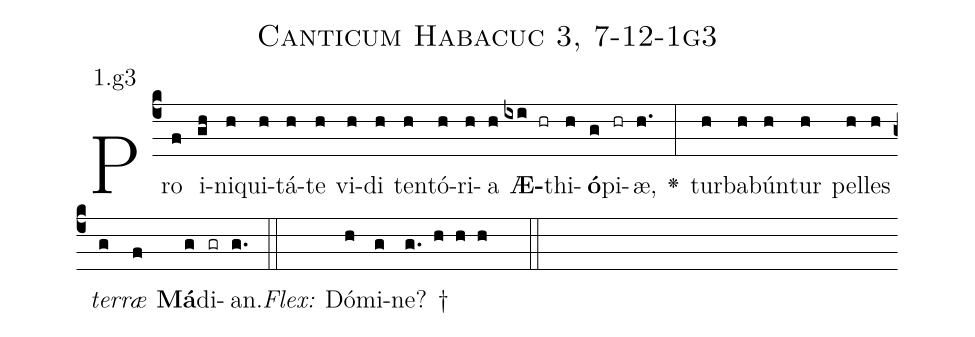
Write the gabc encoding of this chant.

name: Canticum Habacuc 3, 7-12-1g3;
annotation: 1.g3;
%%
(c4)Pro(f) i(gh)ni(h)qui(h)tá(h)te(h) vi(h)di(h) ten(h)tó(h)ri(h)a(h) <b>Æ</b>(ixi hr)thi(h)<b>ó</b>(g)pi(hr)æ,(h.) <v>\greheightstar</v>(:) tur(h)ba(h)bún(h)tur(h) pel(h)les(h) <i>ter</i>(g)<i>ræ</i>(f) <b>Má</b>(g)di(gr)an.(g.) (::)
<i>Flex:</i>()  Dó(h)mi(g)ne? †(g. h h h  ::)

%E(h) u(h) o(g) u(f) a(g) e.(g.) (::)
